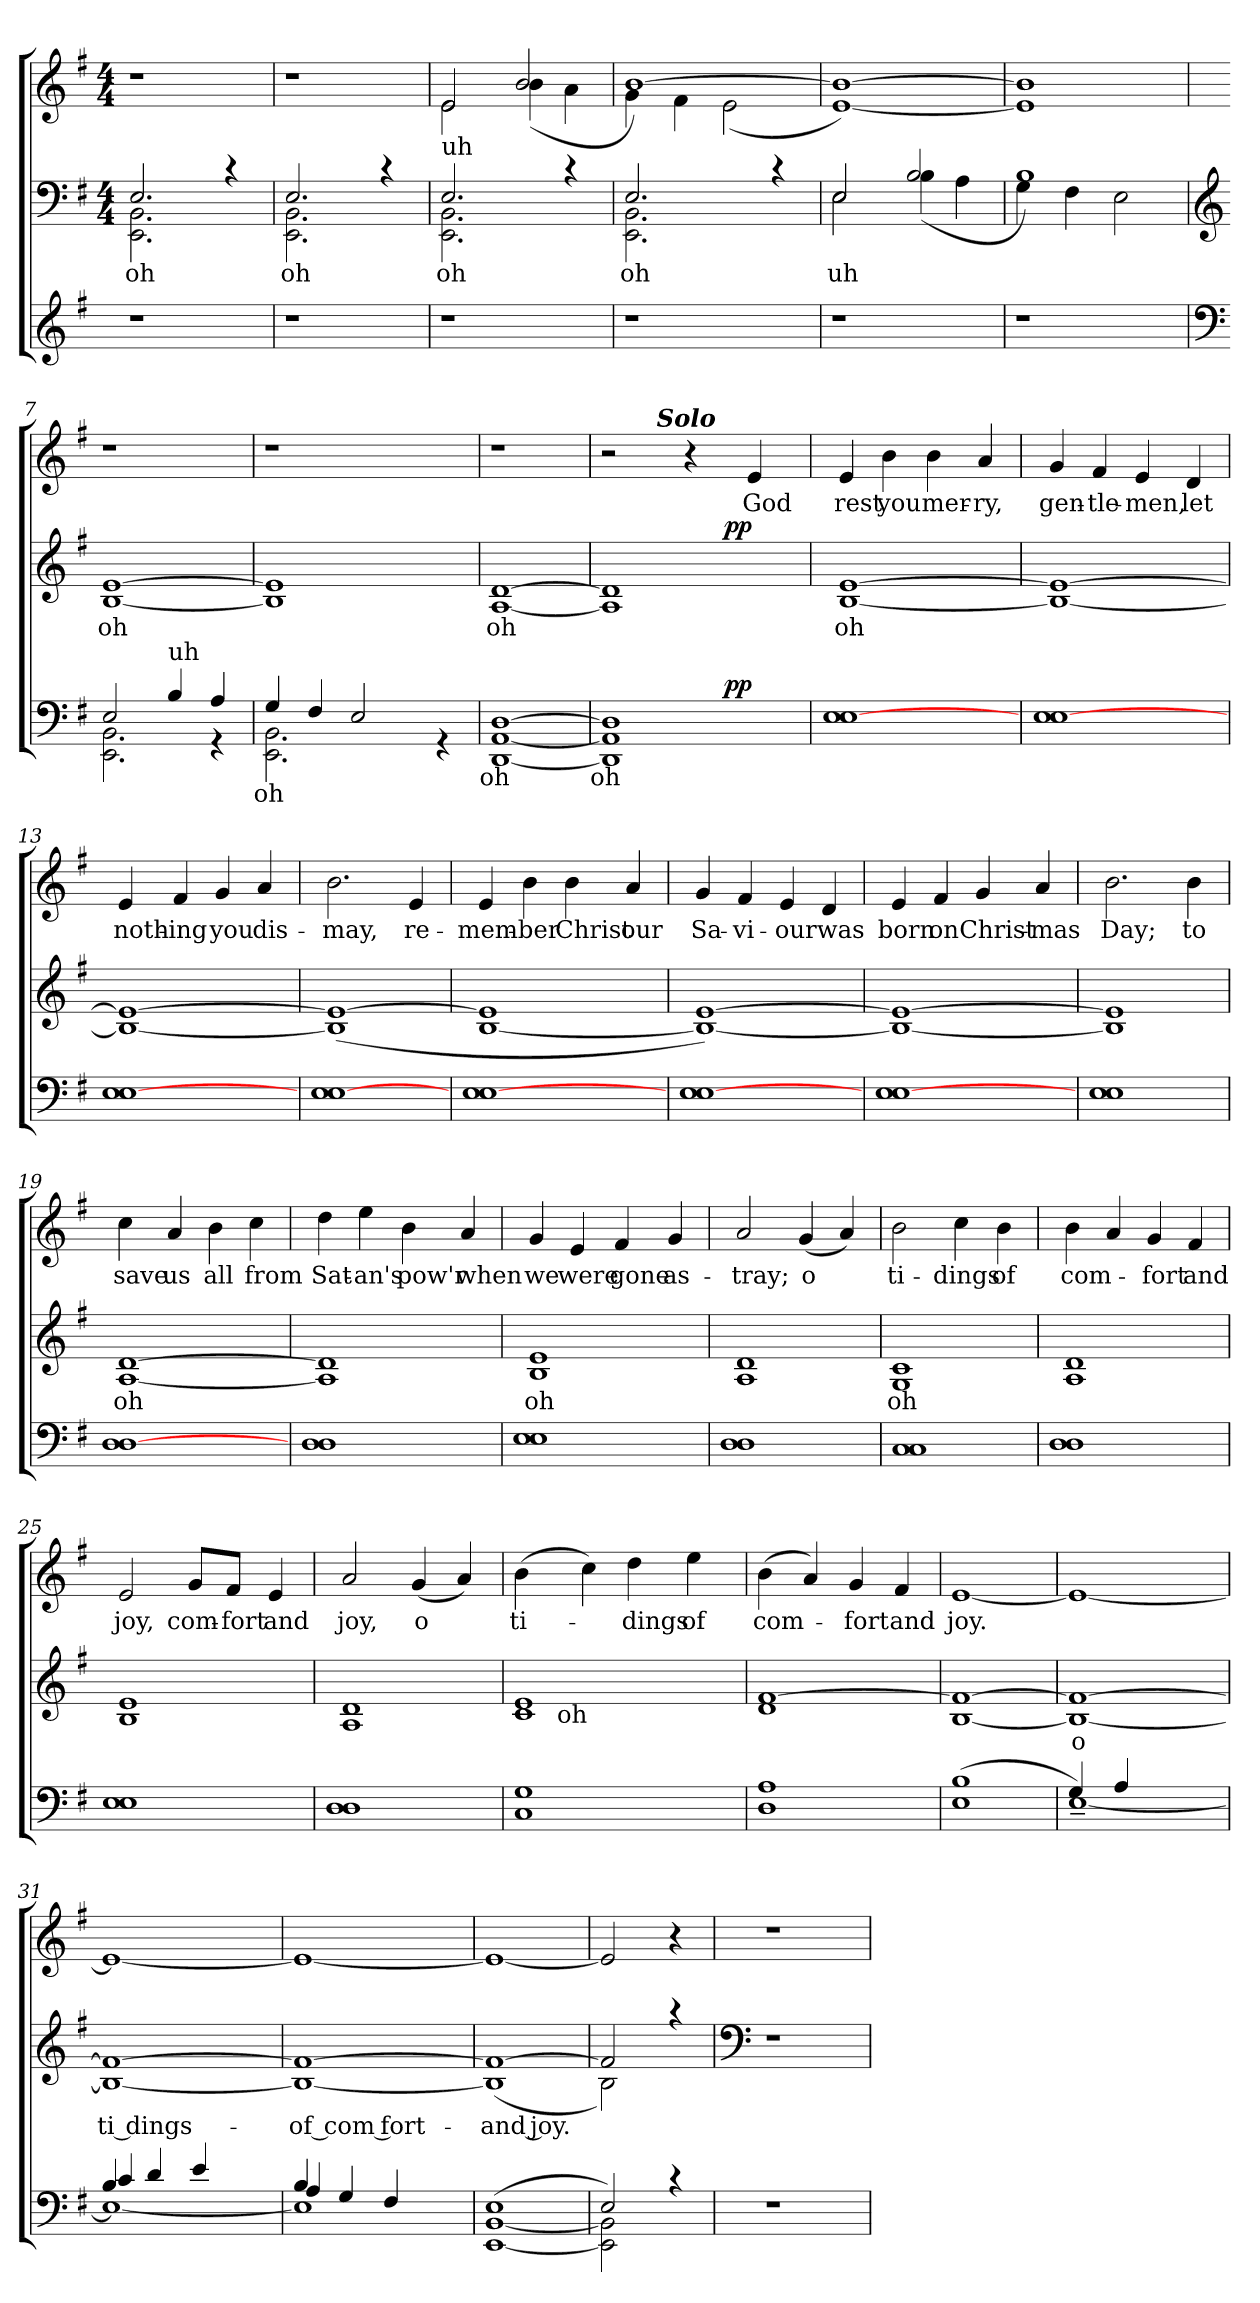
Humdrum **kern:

**kern	**dynam	**kern	**text	**dynam	**kern	**text
*part3	*part3	*part2	*part2	*part2	*part1	*part1
*staff3	*staff3	*staff2	*staff2	*staff2	*staff1	*staff1
*clefG2	*	*clefF4	*	*	*clefG2	*
*k[f#]	*	*k[f#]	*	*	*k[f#]	*
*G:	*	*G:	*	*	*G:	*
*	*	*M4/4	*	*	*M4/4	*
=1	=1	=1	=1	=1	=1	=1
!	!	!	!LO:LY:b	!	!	!
*	*	*^	*	*	*	*
1r	.	2.E/	2.EE\ 2.BB\	oh	.	1r	.
.	.	4rc	4ryy	.	.	.	.
=2	=2	=2	=2	=2	=2	=2	=2
!	!	!	!	!LO:LY:b	!	!	!
1r	.	2.E/	2.EE\ 2.BB\	oh	.	1r	.
.	.	4rc	4ryy	.	.	.	.
=3	=3	=3	=3	=3	=3	=3	=3
!	!	!LO:TX:a:t=uh	!	!	!	!	!
!	!	!	!	!LO:LY:b	!	!	!
*	*	*	*	*	*	*^	*
1r	.	2.E/	2.EE\ 2.BB\	oh	.	2e/	2e\	.
.	.	.	.	.	.	2b/	(>4b\	.
.	.	4rc	4ryy	.	.	.	4a\	.
=4	=4	=4	=4	=4	=4	=4	=4	=4
!	!	!	!	!LO:LY:b	!	!	!	!
1r	.	2.E/	2.EE\ 2.BB\	oh	.	[>1b)	4g\	.
.	.	.	.	.	.	.	4f#\	.
.	.	.	.	.	.	.	(<2e\	.
.	.	4rc	4ryy	.	.	.	.	.
*	*	*	*	*	*	*v	*v	*
=5	=5	=5	=5	=5	=5	=5	=5
!	!	!	!	!LO:LY:b	!	!	!
1r	.	2E/	2E\	uh	.	[<1e 1b_)	.
.	.	2B/	(>4B\	.	.	.	.
.	.	.	4A\	.	.	.	.
=6	=6	=6	=6	=6	=6	=6	=6
1r	.	1B)	4G\	.	.	1e] 1b]	.
.	.	.	4F#\	.	.	.	.
.	.	.	2E\	.	.	.	.
*	*	*v	*v	*	*	*	*
!!LO:LB:g=z
=7	=7	=7	=7	=7	=7	=7
*clefF4	*	*clefG2	*	*	*	*
*^	*	*^	*	*	*	*
!	!	!	!	!	!LO:LY:b	!	!	!
*	*	*	*v	*v	*	*	*	*
2E/	2.EE\ 2.BB\	.	[<1B [>1e	oh	.	1r	.
!LO:TX:a:t=uh	!	!	!	!	!	!	!
4B/	.	.	.	.	.	.	.
4A/	4rGG	.	.	.	.	.	.
!	!LO:TX:b:t=oh	!	!	!	!	!	!
=8	=8	=8	=8	=8	=8	=8	=8
4G/	2.EE\ 2.BB\	.	1B] 1e]	.	.	1r	.
4F#/	.	.	.	.	.	.	.
2E/	.	.	.	.	.	.	.
.	2ryy	.	.	.	.	.	.
4rGG	.	.	4ryy	.	.	4ryy	.
*v	*v	*	*	*	*	*	*
!LO:TX:b:t=oh	!	!	!	!	!	!
=9	=9	=9	=9	=9	=9	=9
!	!	!	!LO:LY:b	!	!	!
[<1DD [<1AA [>1D	.	[<1A [>1d	oh	.	1r	.
!LO:TX:b:t=oh	!	!	!	!	!	!
=10	=10	=10	=10	=10	=10	=10
*^	*	*^	*	*	*^	*
1DD] 1AA] 1D]	2ryy	.	1A] 1d]	2ryy	.	.	2r	4.ryy	.
!	!	!	!	!	!	!	!	!LO:TX:a:Bi:t=Solo	!
.	.	.	.	.	.	.	.	2ryy	.
.	8ryy	.	.	8ryy	.	.	4r	.	.
.	32ryy	.	.	32ryy	.	.	.	.	.
!	!	!LO:DY:a	!	!	!	!LO:DY:b	!	!	!
.	4ryy	pp	.	4ryy	.	pp	.	.	.
!	!	!	!	!	!	!	!	!	!LO:LY:b
.	.	.	.	.	.	.	4e/	.	God
.	.	.	.	.	.	.	.	8ryy	.
.	16.ryy	.	.	16.ryy	.	.	.	.	.
=11	=11	=11	=11	=11	=11	=11	=11	=11	=11
!	!	!	!	!	!LO:LY:b	!	!	!	!LO:LY:b
*v	*v	*	*	*	*	*	*v	*v	*
*	*	*v	*v	*	*	*	*
1E [<1E	.	[<1B [>1e	oh	.	4e/	rest
!	!	!	!	!	!	!LO:LY:b
.	.	.	.	.	4b\	you
!	!	!	!	!	!	!LO:LY:b
.	.	.	.	.	4b\	mer-
!	!	!	!	!	!	!LO:LY:b:rj
.	.	.	.	.	4a/	-ry,
=12	=12	=12	=12	=12	=12	=12
!	!	!	!	!	!	!LO:LY:b
1E [<1E	.	1B_ 1e_	.	.	4g/	gen-
!	!	!	!	!	!	!LO:LY:b
.	.	.	.	.	4f#/	-tle-
!	!	!	!	!	!	!LO:LY:b:rj
.	.	.	.	.	4e/	-men,
!	!	!	!	!	!	!LO:LY:b
.	.	.	.	.	4d/	let
=13	=13	=13	=13	=13	=13	=13
!	!	!	!	!	!	!LO:LY:b
1E [<1E	.	1B_ 1e_	.	.	4e/	noth-
!	!	!	!	!	!	!LO:LY:b:rj
.	.	.	.	.	4f#/	-ing
!	!	!	!	!	!	!LO:LY:b
.	.	.	.	.	4g/	you
!	!	!	!	!	!	!LO:LY:b
.	.	.	.	.	4a/	dis-
=14	=14	=14	=14	=14	=14	=14
!	!	!	!	!	!	!LO:LY:b
1E [<1E	.	(<1B] 1e_	.	.	2.b\	-may,
!	!	!	!	!	!	!LO:LY:b
.	.	.	.	.	4e/	re-
!!LO:LB:g=z
=15	=15	=15	=15	=15	=15	=15
!	!	!	!	!	!	!LO:LY:b
1E [<1E	.	[<1B 1e]	.	.	4e/	-mem-
!	!	!	!	!	!	!LO:LY:b:rj
.	.	.	.	.	4b\	-ber
!	!	!	!	!	!	!LO:LY:b
.	.	.	.	.	4b\	Christ
!	!	!	!	!	!	!LO:LY:b
.	.	.	.	.	4a/	our
=16	=16	=16	=16	=16	=16	=16
!	!	!	!	!	!	!LO:LY:b
1E [<1E	.	1B_ [>1e)	.	.	4g/	Sa-
!	!	!	!	!	!	!LO:LY:b
.	.	.	.	.	4f#/	-vi-
!	!	!	!	!	!	!LO:LY:b:rj
.	.	.	.	.	4e/	-our
!	!	!	!	!	!	!LO:LY:b
.	.	.	.	.	4d/	was
=17	=17	=17	=17	=17	=17	=17
!	!	!	!	!	!	!LO:LY:b
1E [<1E	.	1B_ 1e_	.	.	4e/	born
!	!	!	!	!	!	!LO:LY:b
.	.	.	.	.	4f#/	on
!	!	!	!	!	!	!LO:LY:b
.	.	.	.	.	4g/	Christ-
!	!	!	!	!	!	!LO:LY:b:rj
.	.	.	.	.	4a/	-mas
=18	=18	=18	=18	=18	=18	=18
!	!	!	!	!	!	!LO:LY:b
1E 1E	.	1B] 1e]	.	.	2.b\	Day;
!	!	!	!	!	!	!LO:LY:b
.	.	.	.	.	4b\	to
=19	=19	=19	=19	=19	=19	=19
!	!	!	!LO:LY:b	!	!	!LO:LY:b
1D [<1D	.	[<1A [>1d	oh	.	4cc\	save
!	!	!	!	!	!	!LO:LY:b
.	.	.	.	.	4a/	us
!	!	!	!	!	!	!LO:LY:b
.	.	.	.	.	4b\	all
!	!	!	!	!	!	!LO:LY:b
.	.	.	.	.	4cc\	from
=20	=20	=20	=20	=20	=20	=20
!	!	!	!	!	!	!LO:LY:b
1D 1D	.	1A] 1d]	.	.	4dd\	Sat-
!	!	!	!	!	!	!LO:LY:b:rj
.	.	.	.	.	4ee\	-an's
!	!	!	!	!	!	!LO:LY:b
.	.	.	.	.	4b\	pow'r
!	!	!	!	!	!	!LO:LY:b
.	.	.	.	.	4a/	when
!!LO:LB:g=z
=21	=21	=21	=21	=21	=21	=21
!	!	!	!LO:LY:b	!	!	!LO:LY:b
1E 1E	.	1B 1e	oh	.	4g/	we
!	!	!	!	!	!	!LO:LY:b
.	.	.	.	.	4e/	were
!	!	!	!	!	!	!LO:LY:b
.	.	.	.	.	4f#/	gone
!	!	!	!	!	!	!LO:LY:b
.	.	.	.	.	4g/	as-
=22	=22	=22	=22	=22	=22	=22
!	!	!	!	!	!	!LO:LY:b
1D 1D	.	1A 1d	.	.	2a/	-tray;
!	!	!	!	!	!	!LO:LY:b
.	.	.	.	.	(<4g/	o
.	.	.	.	.	4a/)	.
=23	=23	=23	=23	=23	=23	=23
!	!	!	!LO:LY:b	!	!	!LO:LY:b
1C 1C	.	1G 1c	oh	.	2b\	ti-
!	!	!	!	!	!	!LO:LY:b
.	.	.	.	.	4cc\	-dings
!	!	!	!	!	!	!LO:LY:b
.	.	.	.	.	4b\	of
=24	=24	=24	=24	=24	=24	=24
!	!	!	!	!	!	!LO:LY:b
1D 1D	.	1A 1d	.	.	4b\	com-
.	.	.	.	.	4a/	.
!	!	!	!	!	!	!LO:LY:b
.	.	.	.	.	4g/	-fort
!	!	!	!	!	!	!LO:LY:b
.	.	.	.	.	4f#/	and
=25	=25	=25	=25	=25	=25	=25
!	!	!	!	!	!	!LO:LY:b
1E 1E	.	1B 1e	.	.	2e/	joy,
!	!	!	!	!	!	!LO:LY:b
.	.	.	.	.	8g/L	com-
!	!	!	!	!	!	!LO:LY:b:rj
.	.	.	.	.	8f#/J	-fort
!	!	!	!	!	!	!LO:LY:b
.	.	.	.	.	4e/	and
=26	=26	=26	=26	=26	=26	=26
!	!	!	!	!	!	!LO:LY:b
1D 1D	.	1A 1d	.	.	2a/	joy,
!	!	!	!	!	!	!LO:LY:b
.	.	.	.	.	(<4g/	o
.	.	.	.	.	4a/)	.
!!LO:LB:g=z
=27	=27	=27	=27	=27	=27	=27
!	!	!	!	!	!	!LO:LY:b
*	*	*^	*	*	*	*
1C 1G	.	1c 1e	8ryy	.	.	(>4b\	ti-
.	.	.	32ryy	.	.	.	.
!	!	!	!LO:TX:b:t=oh	!	!	!	!
.	.	.	2ryy	.	.	.	.
.	.	.	.	.	.	4cc\)	.
!	!	!	!	!	!	!	!LO:LY:b
.	.	.	.	.	.	4dd\	-dings
.	.	.	4ryy	.	.	.	.
!	!	!	!	!	!	!	!LO:LY:b
.	.	.	.	.	.	4ee\	of
.	.	.	16.ryy	.	.	.	.
=28	=28	=28	=28	=28	=28	=28	=28
!	!	!	!	!	!	!	!LO:LY:b
*	*	*v	*v	*	*	*	*
1D 1A	.	1d [>1f#	.	.	(<4b\	com-
.	.	.	.	.	4a/)	.
!	!	!	!	!	!	!LO:LY:b
.	.	.	.	.	4g/	-fort
!	!	!	!	!	!	!LO:LY:b
.	.	.	.	.	4f#/	and
=29	=29	=29	=29	=29	=29	=29
!	!	!	!	!	!	!LO:LY:b
(<1E 1B	.	[<1B 1f#_	.	.	[<1e	joy.
=30	=30	=30	=30	=30	=30	=30
*^	*	*	*	*	*	*
!	!	!	!	!LO:LY:b	!	!	!
4G/	[<1E~<)	.	1B_ 1f#_	o	.	1e_	.
4A/	.	.	.	.	.	.	.
2ryy	.	.	.	.	.	.	.
=31	=31	=31	=31	=31	=31	=31	=31
*	*^	*	*	*	*	*	*
!	!	!	!	!	!LO:LY:b	!	!	!
(4B/	1E_	4c/)	.	1B_ 1f#_	ti dings-	.	1e_	.
4d/	.	2.ryy	.	.	.	.	.	.
4e/	.	.	.	.	.	.	.	.
4ryy	.	.	.	.	.	.	.	.
=32	=32	=32	=32	=32	=32	=32	=32	=32
!	!	!	!	!	!LO:LY:b:rj	!	!	!
(4B/	1E]	4A/)	.	1B_ 1f#_	-of com fort-	.	1e_	.
4G/	.	2.ryy	.	.	.	.	.	.
4F#/	.	.	.	.	.	.	.	.
4ryy	.	.	.	.	.	.	.	.
*v	*v	*v	*	*	*	*	*	*
=33	=33	=33	=33	=33	=33	=33
!	!	!	!LO:LY:b:rj	!	!	!
(>[<1EE [<1BB 1E	.	(<1B] 1f#_	-and joy.	.	1e_	.
=34	=34	=34	=34	=34	=34	=34
*^	*	*^	*	*	*	*
2EE\] 2BB\]	2E/)	.	2f#/]	2B\)	.	.	2e/]	.
4rc	4ryy	.	4raa	4ryy	.	.	4r	.
*v	*v	*	*	*	*	*	*	*
*	*	*v	*v	*	*	*	*
!!LO:PB:g=z
=35	=35	=35	=35	=35	=35	=35
*	*	*clefF4	*	*	*	*
1r	.	1r	.	.	1r	.
=36	=36	=36	=36	=36	=36	=36
1r	.	1r	.	.	1r	.
=37	=37	=37	=37	=37	=37	=37
1r	.	1r	.	.	1r	.
=38	=38	=38	=38	=38	=38	=38
1r	.	1r	.	.	1r	.
=39	=39	=39	=39	=39	=39	=39
1r	.	1r	.	.	1r	.
=40	=40	=40	=40	=40	=40	=40
1r	.	1r	.	.	1r	.
=41	=41	=41	=41	=41	=41	=41
1r	.	1r	.	.	1r	.
=42	=42	=42	=42	=42	=42	=42
1r	.	1r	.	.	1r	.
=43	=43	=43	=43	=43	=43	=43
1r	.	1r	.	.	1r	.
=44	=44	=44	=44	=44	=44	=44
1r	.	1r	.	.	1r	.
=45	=45	=45	=45	=45	=45	=45
1r	.	1r	.	.	1r	.
=46	=46	=46	=46	=46	=46	=46
1r	.	1r	.	.	1r	.
=47	=47	=47	=47	=47	=47	=47
1r	.	1r	.	.	1r	.
=48	=48	=48	=48	=48	=48	=48
1r	.	1r	.	.	1r	.
=49	=49	=49	=49	=49	=49	=49
1r	.	1r	.	.	1r	.
=50	=50	=50	=50	=50	=50	=50
1r	.	1r	.	.	1r	.
=	=	=	=	=	=	=
*-	*-	*-	*-	*-	*-	*-
